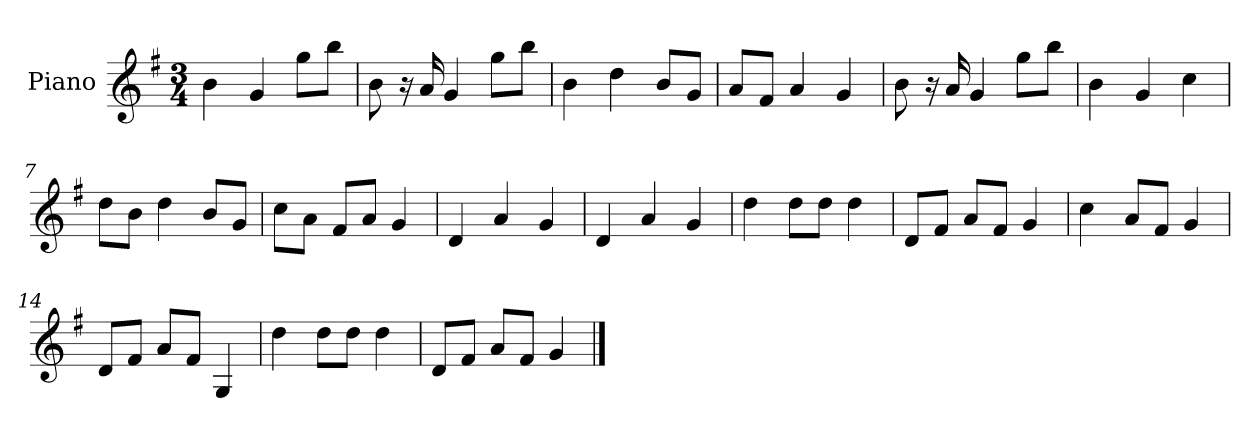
**kern
*part1
*staff1
*I"Piano
*I'P-no
*clefG2
*k[f#]
*M3/4
*MM181
=1
4b\
4g/
8gg\L
8bb\J
=2
8b\
16r
16a/
4g/
8gg\L
8bb\J
=3
4b\
4dd\
8b/L
8g/J
=4
8a/L
8f#/J
4a/
4g/
=5
8b\
16r
16a/
4g/
8gg\L
8bb\J
=6
4b\
4g/
4cc\
=7
8dd\L
8b\J
4dd\
8b/L
8g/J
!!LO:LB:g=z
=8
8cc\L
8a\J
8f#/L
8a/J
4g/
=9
4d/
4a/
4g/
=10
4d/
4a/
4g/
=11
4dd\
8dd\L
8dd\J
4dd\
=12
8d/L
8f#/J
8a/L
8f#/J
4g/
=13
4cc\
8a/L
8f#/J
4g/
=14
8d/L
8f#/J
8a/L
8f#/J
4G/
=15
4dd\
8dd\L
8dd\J
4dd\
=16
8d/L
8f#/J
8a/L
8f#/J
4g/
==
*-
